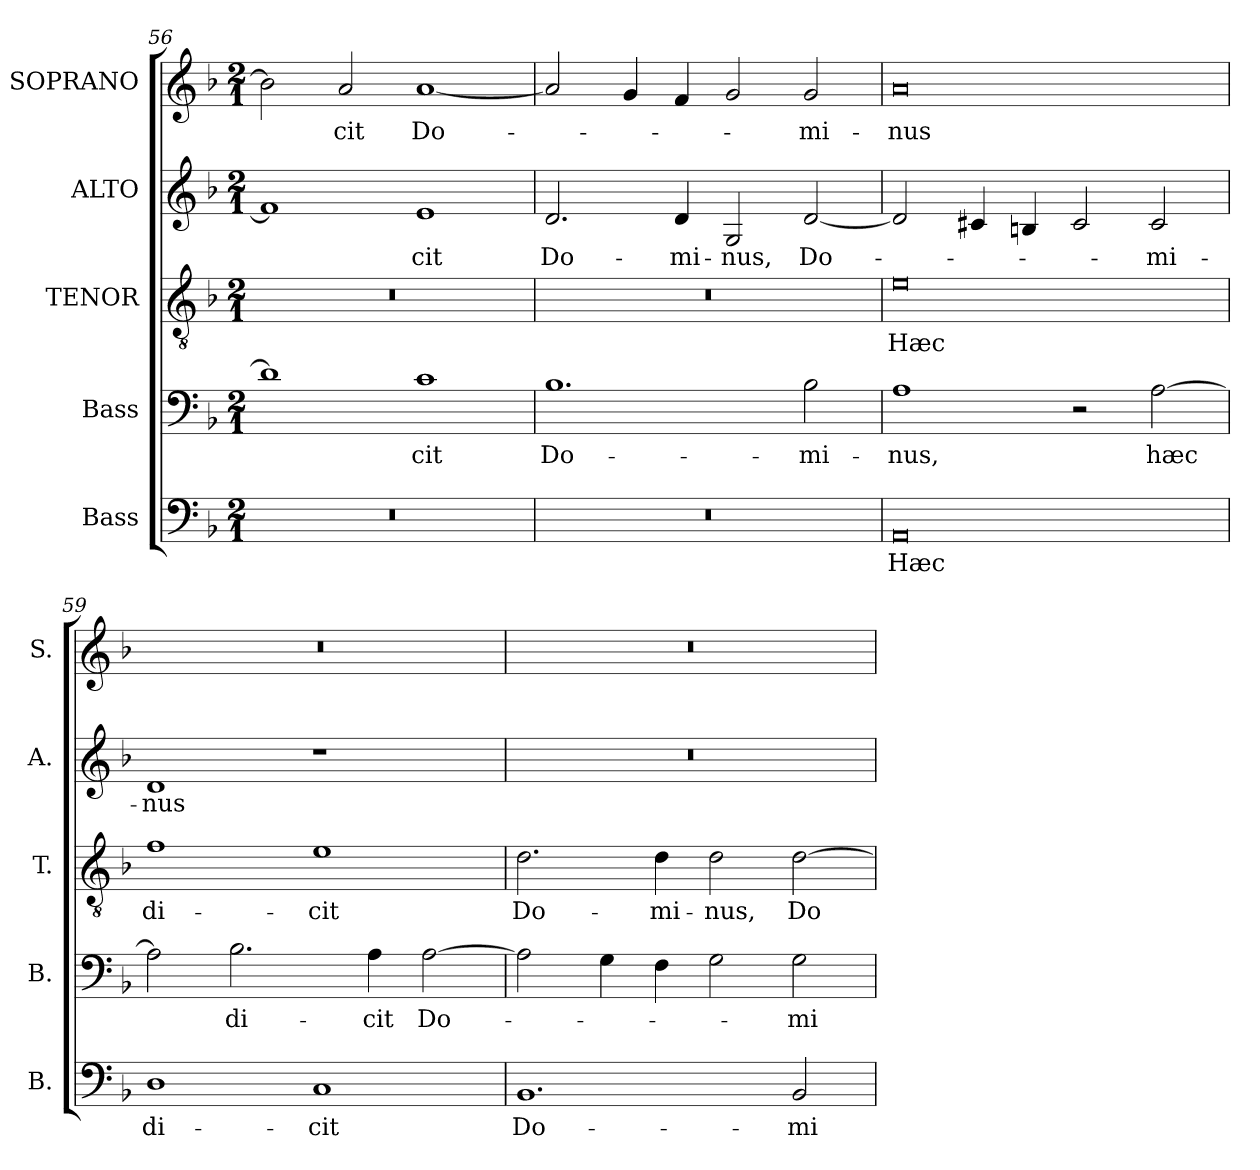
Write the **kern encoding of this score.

**kern	**text	**kern	**text	**kern	**text	**kern	**text	**kern	**text
*part5	*part5	*part4	*part4	*part3	*part3	*part2	*part2	*part1	*part1
*staff5	*staff5	*staff4	*staff4	*staff3	*staff3	*staff2	*staff2	*staff1	*staff1
*I"Bass	*	*I"Bass	*	*I"TENOR	*	*I"ALTO	*	*I"SOPRANO	*
*I'B.	*	*I'B.	*	*I'T.	*	*I'A.	*	*I'S.	*
*clefF4	*	*clefF4	*	*clefGv2	*	*clefG2	*	*clefG2	*
*	*	*	*	*ITrd7c12	*	*	*	*	*
*k[b-]	*	*k[b-]	*	*k[b-]	*	*k[b-]	*	*k[b-]	*
*F:	*	*F:	*	*F:	*	*F:	*	*F:	*
*M2/1	*	*M2/1	*	*M2/1	*	*M2/1	*	*M2/1	*
=56	=56	=56	=56	=56	=56	=56	=56	=56	=56
!LO:N:vis=1	!	!	!	!LO:N:vis=1	!	!	!	!	!
0r	.	1di]	.	0r	.	1fi]	.	2b-i\]	.
!	!	!	!	!	!	!	!	!	!LO:LY:b:color=#000000
.	.	.	.	.	.	.	.	2ai/	-cit
!	!	!	!LO:LY:b:color=#000000	!	!	!	!	!	!
!	!	!	!	!	!	!	!LO:LY:b:color=#000000	!	!
!	!	!	!	!	!	!	!	!	!LO:LY:b:color=#000000
.	.	1ci	-cit	.	.	1ei	-cit	[1ai	Do-
=57	=57	=57	=57	=57	=57	=57	=57	=57	=57
!LO:N:vis=1	!	!	!	!	!	!	!	!	!
!	!	!	!LO:LY:b:color=#000000	!LO:N:vis=1	!	!	!	!	!
!	!	!	!	!	!	!	!LO:LY:b:color=#000000	!	!
0r	.	1.B-i	Do-	0r	.	2.di/	Do-	2ai/]	.
.	.	.	.	.	.	.	.	4gi/	.
!	!	!	!	!	!	!	!LO:LY:b:color=#000000	!	!
.	.	.	.	.	.	4di/	-mi-	4fi/	.
!	!	!	!	!	!	!	!LO:LY:b:color=#000000	!	!
.	.	.	.	.	.	2Gi/	-nus,	2gi/	.
!	!	!	!LO:LY:b:color=#000000	!	!	!	!	!	!
!	!	!	!	!	!	!	!LO:LY:b:color=#000000	!	!
!	!	!	!	!	!	!	!	!	!LO:LY:b:color=#000000
.	.	2B-i\	-mi-	.	.	[2di/	Do-	2gi/	-mi-
=58	=58	=58	=58	=58	=58	=58	=58	=58	=58
!	!LO:LY:b:color=#000000	!	!	!	!	!	!	!	!
!	!	!	!LO:LY:b:color=#000000	!	!	!	!	!	!
!	!	!	!	!	!LO:LY:b:color=#000000	!	!	!	!
!	!	!	!	!	!	!	!	!	!LO:LY:b:color=#000000
0AAi	Hæc	1Ai	-nus,	0Ei	Hæc	2di/]	.	0ai	-nus
.	.	.	.	.	.	4c#Xi/	.	.	.
.	.	.	.	.	.	4Bni/	.	.	.
.	.	2r	.	.	.	2c#i/	.	.	.
!	!	!	!LO:LY:b:color=#000000	!	!	!	!	!	!
!	!	!	!	!	!	!	!LO:LY:b:color=#000000	!	!
.	.	[2Ai\	hæc	.	.	2c#i/	-mi-	.	.
=59	=59	=59	=59	=59	=59	=59	=59	=59	=59
!	!LO:LY:b:color=#000000	!	!	!	!	!	!	!	!
!	!	!	!	!	!LO:LY:b:color=#000000	!	!	!	!
!	!	!	!	!	!	!	!LO:LY:b:color=#000000	!LO:N:vis=1	!
1Di	di-	2Ai\]	.	1Fi	di-	1di	-nus	0r	.
!	!	!	!LO:LY:b:color=#000000	!	!	!	!	!	!
.	.	2.B-i\	di-	.	.	.	.	.	.
!	!LO:LY:b:color=#000000	!	!	!	!	!	!	!	!
!	!	!	!	!	!LO:LY:b:color=#000000	!	!	!	!
1Ci	-cit	.	.	1Ei	-cit	1r	.	.	.
!	!	!	!LO:LY:b:color=#000000	!	!	!	!	!	!
.	.	4Ai\	-cit	.	.	.	.	.	.
!	!	!	!LO:LY:b:color=#000000	!	!	!	!	!	!
.	.	[2Ai\	Do-	.	.	.	.	.	.
=60	=60	=60	=60	=60	=60	=60	=60	=60	=60
!	!LO:LY:b:color=#000000	!	!	!	!	!	!	!	!
!	!	!	!	!	!LO:LY:b:color=#000000	!LO:N:vis=1	!	!LO:N:vis=1	!
1.BB-i	Do-	2Ai\]	.	2.Di\	Do-	0r	.	0r	.
.	.	4Gi\	.	.	.	.	.	.	.
!	!	!	!	!	!LO:LY:b:color=#000000	!	!	!	!
.	.	4Fi\	.	4Di\	-mi-	.	.	.	.
!	!	!	!	!	!LO:LY:b:color=#000000	!	!	!	!
.	.	2Gi\	.	2Di\	-nus,	.	.	.	.
!	!LO:LY:b:color=#000000	!	!	!	!	!	!	!	!
!	!	!	!LO:LY:b:color=#000000	!	!	!	!	!	!
!	!	!	!	!	!LO:LY:b:color=#000000	!	!	!	!
2BB-i/	-mi-	2Gi\	-mi-	[2Di\	Do-	.	.	.	.
=	=	=	=	=	=	=	=	=	=
*-	*-	*-	*-	*-	*-	*-	*-	*-	*-
